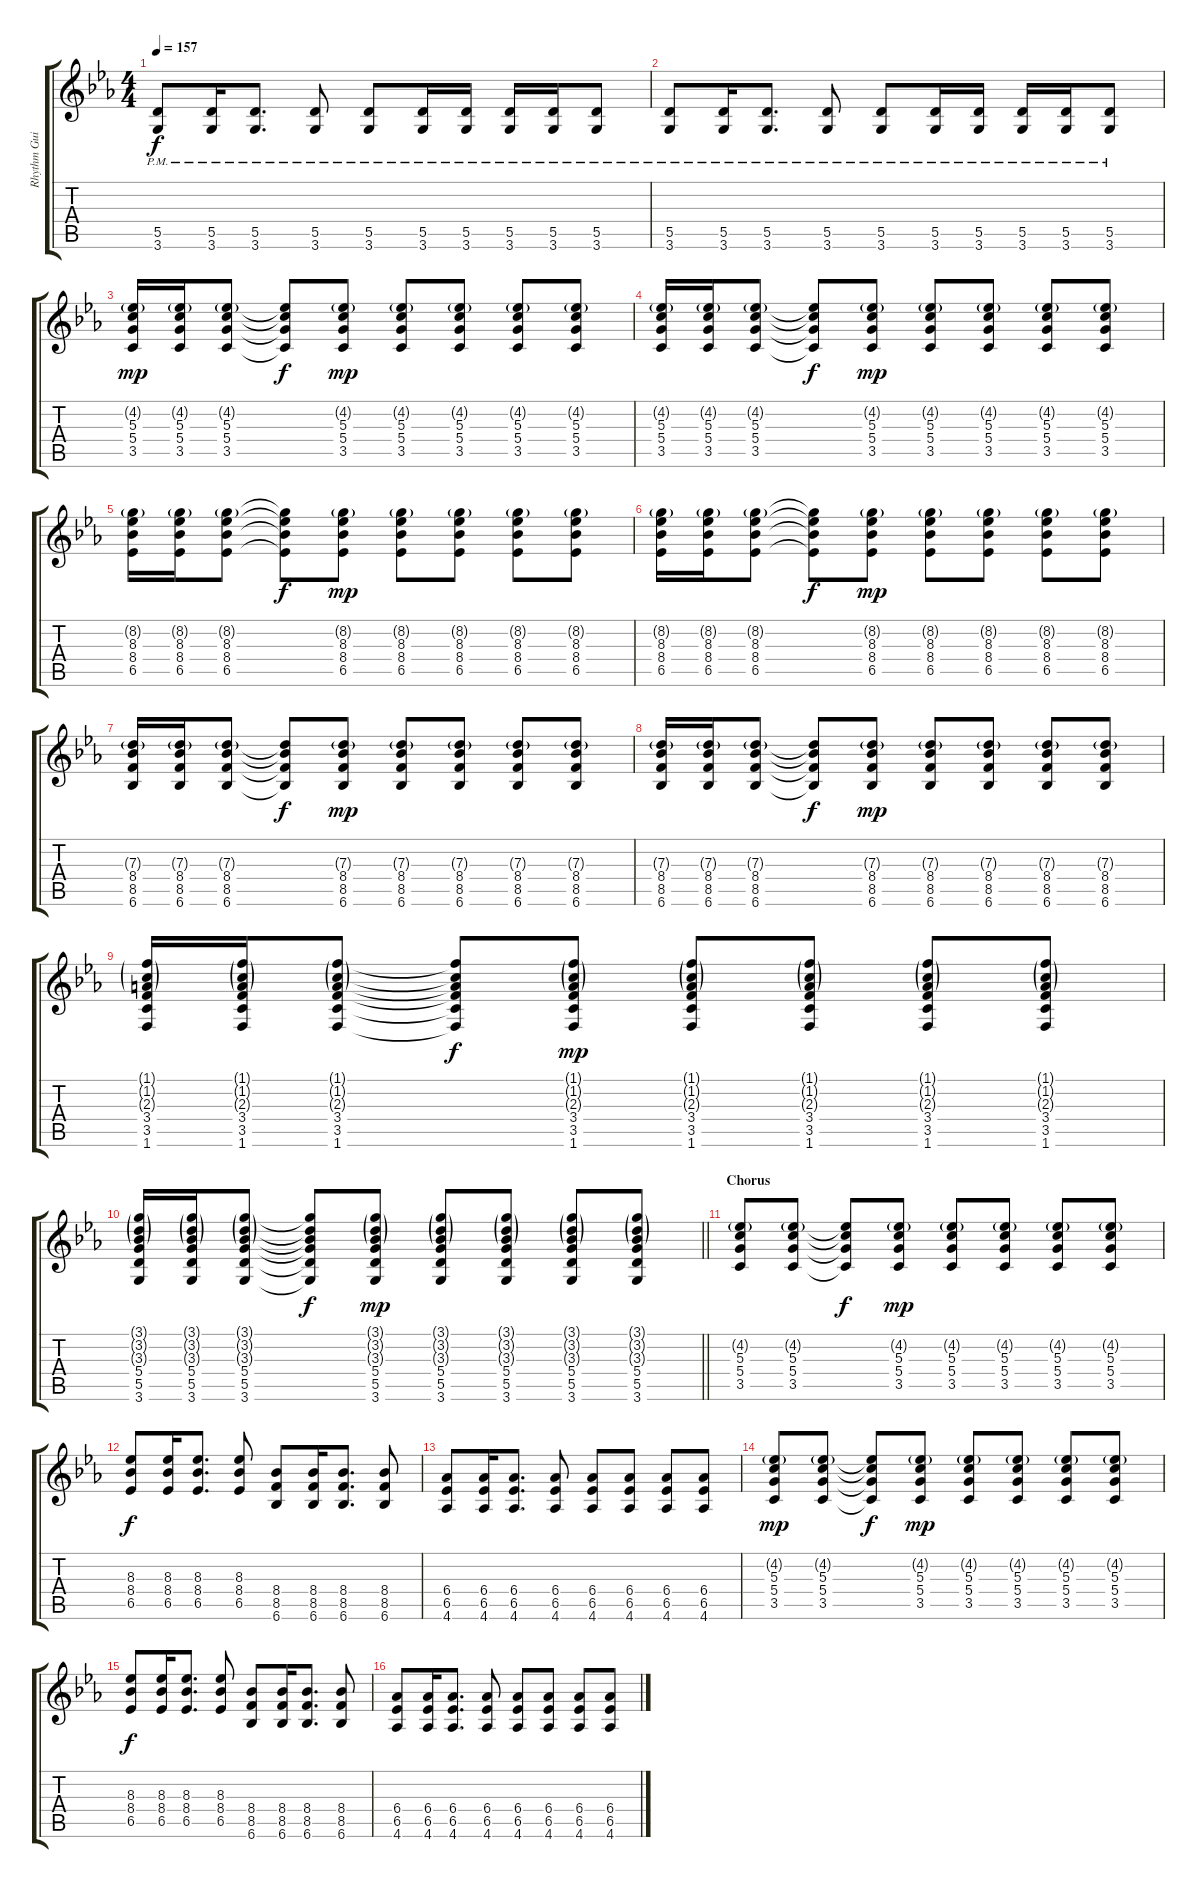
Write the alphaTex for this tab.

\track ("Rhythm Guitar" "Rhythm Gui") {instrument overdrivenguitar}
\staff {score tabs}
\tuning (E4 B3 G3 D3 A2 E2) {hide}
\ts (4 4)
\tempo 157
\clef g2
\ks eb
(5.5{pm} 3.6{pm}).8{dy f} (5.5{pm} 3.6{pm}).16 (5.5{pm} 3.6{pm}).8{d} (5.5{pm} 3.6{pm}).8 (5.5{pm} 3.6{pm}).8 (5.5{pm} 3.6{pm}).16 (5.5{pm} 3.6{pm}).16 (5.5{pm} 3.6{pm}).16 (5.5{pm} 3.6{pm}).16 (5.5{pm} 3.6{pm}).8 |
(5.5{pm} 3.6{pm}).8 (5.5{pm} 3.6{pm}).16 (5.5{pm} 3.6{pm}).8{d} (5.5{pm} 3.6{pm}).8 (5.5{pm} 3.6{pm}).8 (5.5{pm} 3.6{pm}).16 (5.5{pm} 3.6{pm}).16 (5.5{pm} 3.6{pm}).16 (5.5{pm} 3.6{pm}).16 (5.5{pm} 3.6{pm}).8 |
(4.2{g} 5.3 5.4 3.5).16{dy mp} (4.2{g} 5.3 5.4 3.5).16 (4.2{g} 5.3 5.4 3.5).8 (4.2{t} 5.3{t} 5.4{t} 3.5{t}).8{dy f} (4.2{g} 5.3 5.4 3.5).8{dy mp} (4.2{g} 5.3 5.4 3.5).8 (4.2{g} 5.3 5.4 3.5).8 (4.2{g} 5.3 5.4 3.5).8 (4.2{g} 5.3 5.4 3.5).8 |
(4.2{g} 5.3 5.4 3.5).16 (4.2{g} 5.3 5.4 3.5).16 (4.2{g} 5.3 5.4 3.5).8 (4.2{t} 5.3{t} 5.4{t} 3.5{t}).8{dy f} (4.2{g} 5.3 5.4 3.5).8{dy mp} (4.2{g} 5.3 5.4 3.5).8 (4.2{g} 5.3 5.4 3.5).8 (4.2{g} 5.3 5.4 3.5).8 (4.2{g} 5.3 5.4 3.5).8 |
(8.2{g} 8.3 8.4 6.5).16 (8.2{g} 8.3 8.4 6.5).16 (8.2{g} 8.3 8.4 6.5).8 (8.2{t} 8.3{t} 8.4{t} 6.5{t}).8{dy f} (8.2{g} 8.3 8.4 6.5).8{dy mp} (8.2{g} 8.3 8.4 6.5).8 (8.2{g} 8.3 8.4 6.5).8 (8.2{g} 8.3 8.4 6.5).8 (8.2{g} 8.3 8.4 6.5).8 |
(8.2{g} 8.3 8.4 6.5).16 (8.2{g} 8.3 8.4 6.5).16 (8.2{g} 8.3 8.4 6.5).8 (8.2{t} 8.3{t} 8.4{t} 6.5{t}).8{dy f} (8.2{g} 8.3 8.4 6.5).8{dy mp} (8.2{g} 8.3 8.4 6.5).8 (8.2{g} 8.3 8.4 6.5).8 (8.2{g} 8.3 8.4 6.5).8 (8.2{g} 8.3 8.4 6.5).8 |
(7.3{g} 8.4 8.5 6.6).16 (7.3{g} 8.4 8.5 6.6).16 (7.3{g} 8.4 8.5 6.6).8 (7.3{t} 8.4{t} 8.5{t} 6.6{t}).8{dy f} (7.3{g} 8.4 8.5 6.6).8{dy mp} (7.3{g} 8.4 8.5 6.6).8 (7.3{g} 8.4 8.5 6.6).8 (7.3{g} 8.4 8.5 6.6).8 (7.3{g} 8.4 8.5 6.6).8 |
(7.3{g} 8.4 8.5 6.6).16 (7.3{g} 8.4 8.5 6.6).16 (7.3{g} 8.4 8.5 6.6).8 (7.3{t} 8.4{t} 8.5{t} 6.6{t}).8{dy f} (7.3{g} 8.4 8.5 6.6).8{dy mp} (7.3{g} 8.4 8.5 6.6).8 (7.3{g} 8.4 8.5 6.6).8 (7.3{g} 8.4 8.5 6.6).8 (7.3{g} 8.4 8.5 6.6).8 |
(1.1{g} 1.2{g} 2.3{g} 3.4 3.5 1.6).16 (1.1{g} 1.2{g} 2.3{g} 3.4 3.5 1.6).16 (1.1{g} 1.2{g} 2.3{g} 3.4 3.5 1.6).8 (1.1{t} 1.2{t} 2.3{t} 3.4{t} 3.5{t} 1.6{t}).8{dy f} (1.1{g} 1.2{g} 2.3{g} 3.4 3.5 1.6).8{dy mp} (1.1{g} 1.2{g} 2.3{g} 3.4 3.5 1.6).8 (1.1{g} 1.2{g} 2.3{g} 3.4 3.5 1.6).8 (1.1{g} 1.2{g} 2.3{g} 3.4 3.5 1.6).8 (1.1{g} 1.2{g} 2.3{g} 3.4 3.5 1.6).8 |
\barLineRight lightlight
(3.1{g} 3.2{g} 3.3{g} 5.4 5.5 3.6).16 (3.1{g} 3.2{g} 3.3{g} 5.4 5.5 3.6).16 (3.1{g} 3.2{g} 3.3{g} 5.4 5.5 3.6).8 (3.1{t} 3.2{t} 3.3{t} 5.4{t} 5.5{t} 3.6{t}).8{dy f} (3.1{g} 3.2{g} 3.3{g} 5.4 5.5 3.6).8{dy mp} (3.1{g} 3.2{g} 3.3{g} 5.4 5.5 3.6).8 (3.1{g} 3.2{g} 3.3{g} 5.4 5.5 3.6).8 (3.1{g} 3.2{g} 3.3{g} 5.4 5.5 3.6).8 (3.1{g} 3.2{g} 3.3{g} 5.4 5.5 3.6).8 |
\section ("" "Chorus")
(4.2{g} 5.3 5.4 3.5).8 (4.2{g} 5.3 5.4 3.5).8 (4.2{t} 5.3{t} 5.4{t} 3.5{t}).8{dy f} (4.2{g} 5.3 5.4 3.5).8{dy mp} (4.2{g} 5.3 5.4 3.5).8 (4.2{g} 5.3 5.4 3.5).8 (4.2{g} 5.3 5.4 3.5).8 (4.2{g} 5.3 5.4 3.5).8 |
(8.3 8.4 6.5).8{dy f} (8.3 8.4 6.5).16 (8.3 8.4 6.5).8{d} (8.3 8.4 6.5).8 (8.4 8.5 6.6).8 (8.4 8.5 6.6).16 (8.4 8.5 6.6).8{d} (8.4 8.5 6.6).8 |
(6.4 6.5 4.6).8 (6.4 6.5 4.6).16 (6.4 6.5 4.6).8{d} (6.4 6.5 4.6).8 (6.4 6.5 4.6).8 (6.4 6.5 4.6).8 (6.4 6.5 4.6).8 (6.4 6.5 4.6).8 |
(4.2{g} 5.3 5.4 3.5).8{dy mp} (4.2{g} 5.3 5.4 3.5).8 (4.2{t} 5.3{t} 5.4{t} 3.5{t}).8{dy f} (4.2{g} 5.3 5.4 3.5).8{dy mp} (4.2{g} 5.3 5.4 3.5).8 (4.2{g} 5.3 5.4 3.5).8 (4.2{g} 5.3 5.4 3.5).8 (4.2{g} 5.3 5.4 3.5).8 |
(8.3 8.4 6.5).8{dy f} (8.3 8.4 6.5).16 (8.3 8.4 6.5).8{d} (8.3 8.4 6.5).8 (8.4 8.5 6.6).8 (8.4 8.5 6.6).16 (8.4 8.5 6.6).8{d} (8.4 8.5 6.6).8 |
(6.4 6.5 4.6).8 (6.4 6.5 4.6).16 (6.4 6.5 4.6).8{d} (6.4 6.5 4.6).8 (6.4 6.5 4.6).8 (6.4 6.5 4.6).8 (6.4 6.5 4.6).8 (6.4 6.5 4.6).8
